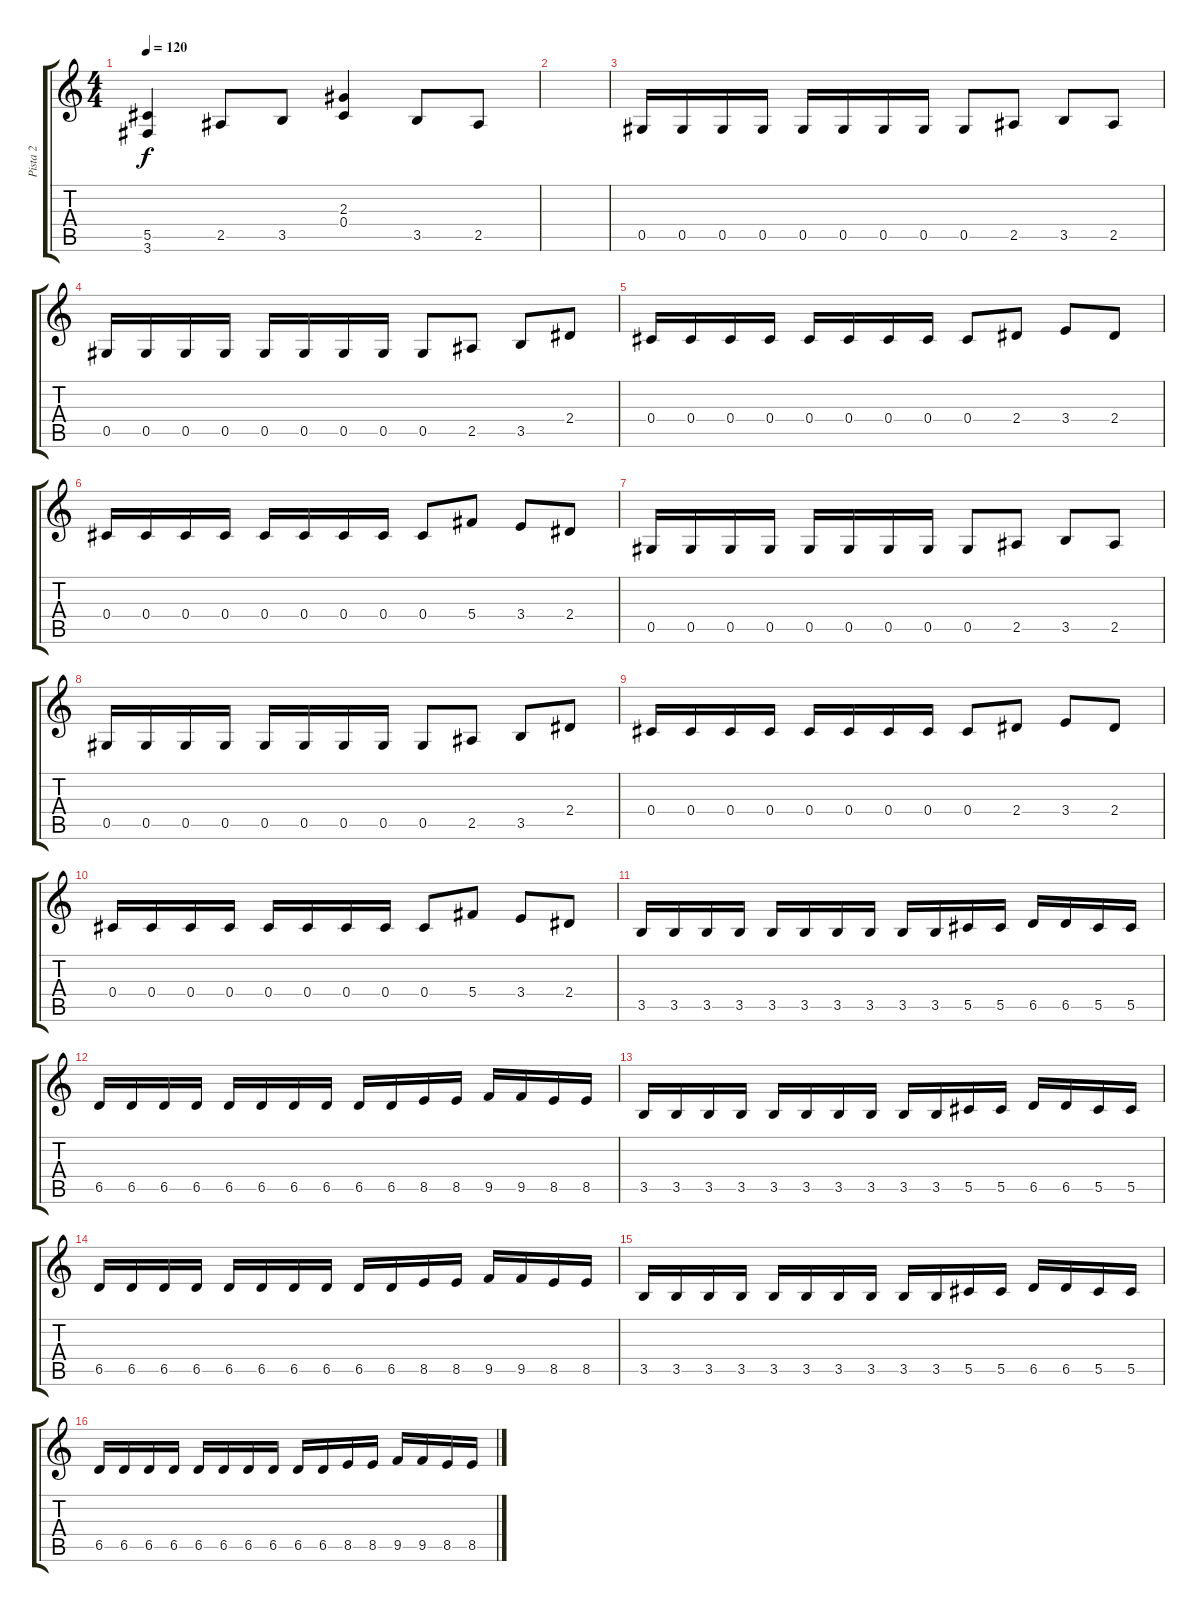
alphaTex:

\track ("Pista 2" "Pista 2") {instrument overdrivenguitar}
\staff {score tabs}
\tuning (Eb4 Bb3 Gb3 Db3 Ab2 Eb2) {hide}
\ts (4 4)
\tempo 120
\clef g2
\ks c
(5.5 3.6).4{dy f} 2.5.8 3.5.8 (2.3 0.4).4 3.5.8 2.5.8 |
|
0.5.16 0.5.16 0.5.16 0.5.16 0.5.16 0.5.16 0.5.16 0.5.16 0.5.8 2.5.8 3.5.8 2.5.8 |
0.5.16 0.5.16 0.5.16 0.5.16 0.5.16 0.5.16 0.5.16 0.5.16 0.5.8 2.5.8 3.5.8 2.4.8 |
0.4.16 0.4.16 0.4.16 0.4.16 0.4.16 0.4.16 0.4.16 0.4.16 0.4.8 2.4.8 3.4.8 2.4.8 |
0.4.16 0.4.16 0.4.16 0.4.16 0.4.16 0.4.16 0.4.16 0.4.16 0.4.8 5.4.8 3.4.8 2.4.8 |
0.5.16 0.5.16 0.5.16 0.5.16 0.5.16 0.5.16 0.5.16 0.5.16 0.5.8 2.5.8 3.5.8 2.5.8 |
0.5.16 0.5.16 0.5.16 0.5.16 0.5.16 0.5.16 0.5.16 0.5.16 0.5.8 2.5.8 3.5.8 2.4.8 |
0.4.16 0.4.16 0.4.16 0.4.16 0.4.16 0.4.16 0.4.16 0.4.16 0.4.8 2.4.8 3.4.8 2.4.8 |
0.4.16 0.4.16 0.4.16 0.4.16 0.4.16 0.4.16 0.4.16 0.4.16 0.4.8 5.4.8 3.4.8 2.4.8 |
3.5.16 3.5.16 3.5.16 3.5.16 3.5.16 3.5.16 3.5.16 3.5.16 3.5.16 3.5.16 5.5.16 5.5.16 6.5.16 6.5.16 5.5.16 5.5.16 |
6.5.16 6.5.16 6.5.16 6.5.16 6.5.16 6.5.16 6.5.16 6.5.16 6.5.16 6.5.16 8.5.16 8.5.16 9.5.16 9.5.16 8.5.16 8.5.16 |
3.5.16 3.5.16 3.5.16 3.5.16 3.5.16 3.5.16 3.5.16 3.5.16 3.5.16 3.5.16 5.5.16 5.5.16 6.5.16 6.5.16 5.5.16 5.5.16 |
6.5.16 6.5.16 6.5.16 6.5.16 6.5.16 6.5.16 6.5.16 6.5.16 6.5.16 6.5.16 8.5.16 8.5.16 9.5.16 9.5.16 8.5.16 8.5.16 |
3.5.16 3.5.16 3.5.16 3.5.16 3.5.16 3.5.16 3.5.16 3.5.16 3.5.16 3.5.16 5.5.16 5.5.16 6.5.16 6.5.16 5.5.16 5.5.16 |
6.5.16 6.5.16 6.5.16 6.5.16 6.5.16 6.5.16 6.5.16 6.5.16 6.5.16 6.5.16 8.5.16 8.5.16 9.5.16 9.5.16 8.5.16 8.5.16
